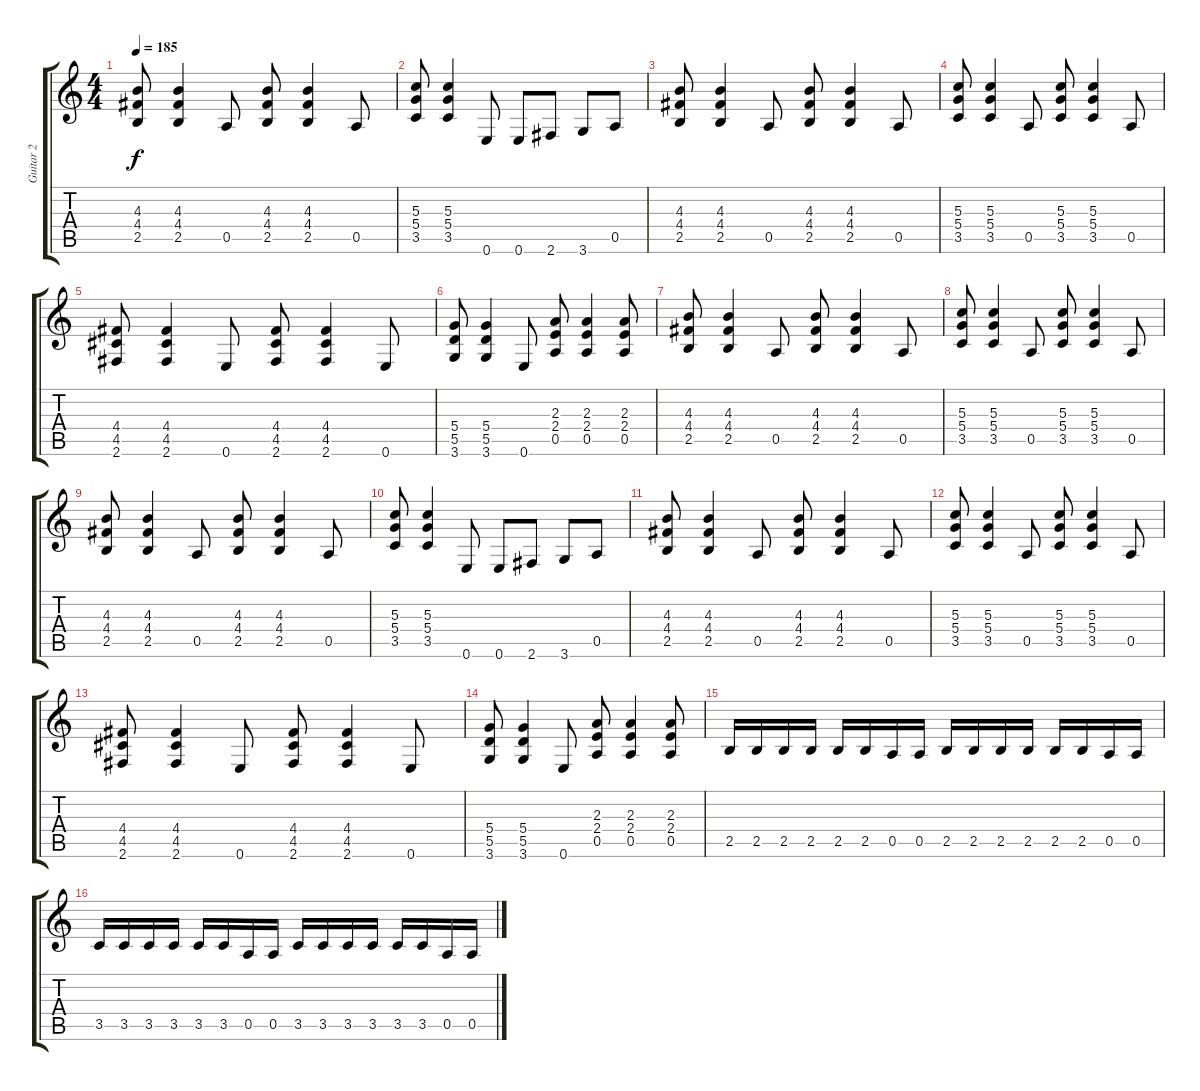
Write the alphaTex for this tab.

\track ("Guitar 2" "Guitar 2") {instrument distortionguitar}
\staff {score tabs}
\tuning (E4 B3 G3 D3 A2 E2) {hide}
\ts (4 4)
\tempo 185
\clef g2
\ks c
(4.3 4.4 2.5).8{dy f} (4.3 4.4 2.5).4 0.5.8 (4.3 4.4 2.5).8 (4.3 4.4 2.5).4 0.5.8 |
(5.3 5.4 3.5).8 (5.3 5.4 3.5).4 0.6.8 0.6.8 2.6.8 3.6.8 0.5.8 |
(4.3 4.4 2.5).8 (4.3 4.4 2.5).4 0.5.8 (4.3 4.4 2.5).8 (4.3 4.4 2.5).4 0.5.8 |
(5.3 5.4 3.5).8 (5.3 5.4 3.5).4 0.5.8 (5.3 5.4 3.5).8 (5.3 5.4 3.5).4 0.5.8 |
(4.4 4.5 2.6).8 (4.4 4.5 2.6).4 0.6.8 (4.4 4.5 2.6).8 (4.4 4.5 2.6).4 0.6.8 |
(5.4 5.5 3.6).8 (5.4 5.5 3.6).4 0.6.8 (2.3 2.4 0.5).8 (2.3 2.4 0.5).4 (2.3 2.4 0.5).8 |
(4.3 4.4 2.5).8 (4.3 4.4 2.5).4 0.5.8 (4.3 4.4 2.5).8 (4.3 4.4 2.5).4 0.5.8 |
(5.3 5.4 3.5).8 (5.3 5.4 3.5).4 0.5.8 (5.3 5.4 3.5).8 (5.3 5.4 3.5).4 0.5.8 |
(4.3 4.4 2.5).8 (4.3 4.4 2.5).4 0.5.8 (4.3 4.4 2.5).8 (4.3 4.4 2.5).4 0.5.8 |
(5.3 5.4 3.5).8 (5.3 5.4 3.5).4 0.6.8 0.6.8 2.6.8 3.6.8 0.5.8 |
(4.3 4.4 2.5).8 (4.3 4.4 2.5).4 0.5.8 (4.3 4.4 2.5).8 (4.3 4.4 2.5).4 0.5.8 |
(5.3 5.4 3.5).8 (5.3 5.4 3.5).4 0.5.8 (5.3 5.4 3.5).8 (5.3 5.4 3.5).4 0.5.8 |
(4.4 4.5 2.6).8 (4.4 4.5 2.6).4 0.6.8 (4.4 4.5 2.6).8 (4.4 4.5 2.6).4 0.6.8 |
(5.4 5.5 3.6).8 (5.4 5.5 3.6).4 0.6.8 (2.3 2.4 0.5).8 (2.3 2.4 0.5).4 (2.3 2.4 0.5).8 |
2.5.16 2.5.16 2.5.16 2.5.16 2.5.16 2.5.16 0.5.16 0.5.16 2.5.16 2.5.16 2.5.16 2.5.16 2.5.16 2.5.16 0.5.16 0.5.16 |
3.5.16 3.5.16 3.5.16 3.5.16 3.5.16 3.5.16 0.5.16 0.5.16 3.5.16 3.5.16 3.5.16 3.5.16 3.5.16 3.5.16 0.5.16 0.5.16
